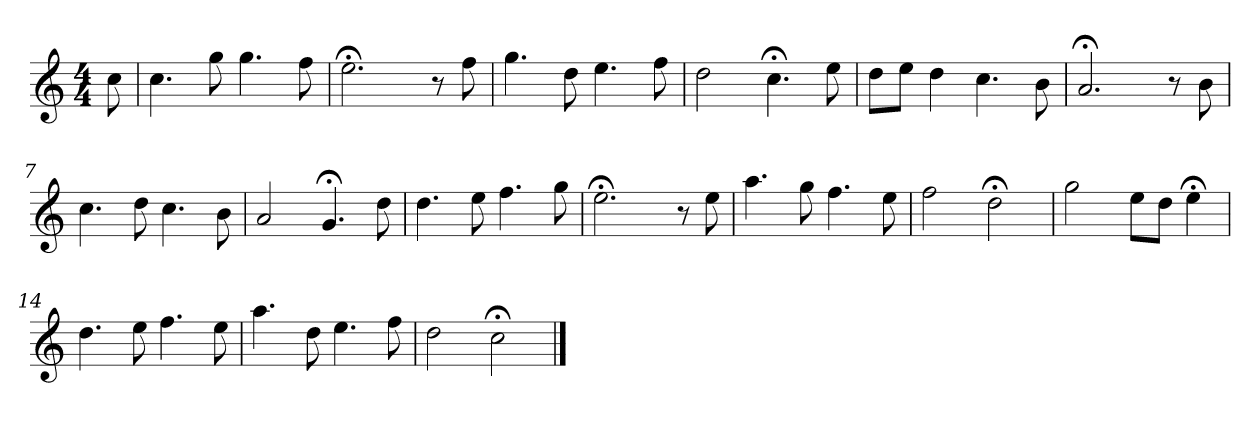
**kern
*part1
*staff1
*k[]
*C:
*M4/4
*MM120
=
8cc
=1
4.cc
8gg
4.gg
8ff
=2
2.ee;<
8r
8ff
=3
4.gg
8dd
4.ee
8ff
=4
2dd
4.cc;<
8ee
=5
8ddL
8eeJ
4dd
4.cc
8b
=6
2.a;<
8r
8b
=7
4.cc
8dd
4.cc
8b
=8
2a
4.g;<
8dd
=9
4.dd
8ee
4.ff
8gg
=10
2.ee;<
8r
8ee
=11
4.aa
8gg
4.ff
8ee
=12
2ff
2dd;<
=13
2gg
8eeL
8ddJ
4ee;<
=14
4.dd
8ee
4.ff
8ee
=15
4.aa
8dd
4.ee
8ff
=16
2dd
2cc;<
==
*-
